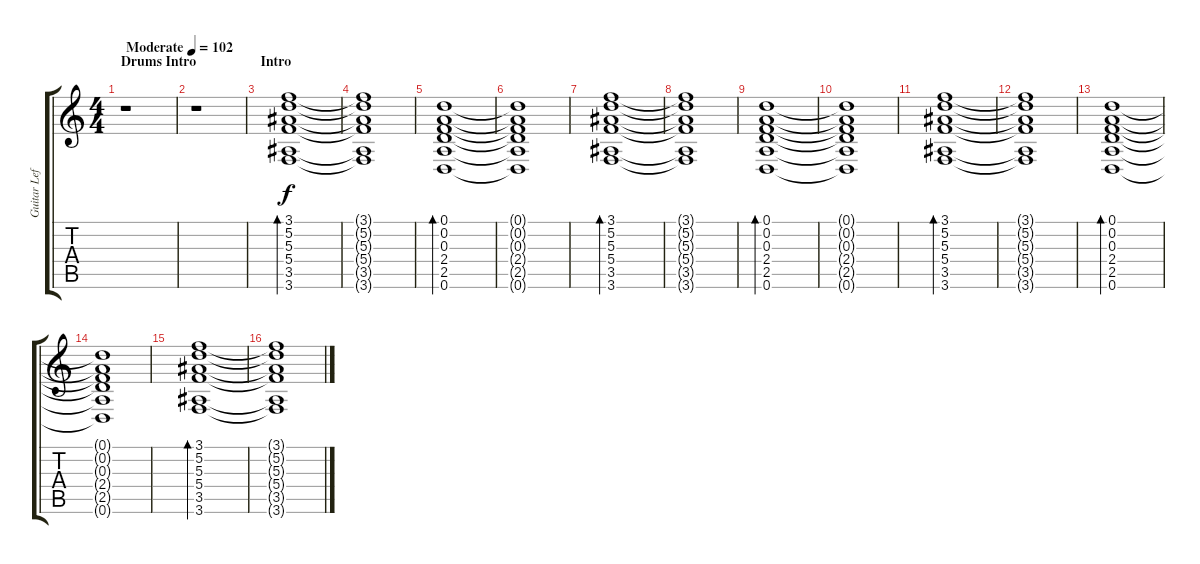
\track ("Guitar Left" "Guitar Lef") {instrument electricguitarjazz}
\staff {score tabs}
\tuning (D4 A3 F3 C3 G2 D2) {hide}
\ts (4 4)
\section ("" "Drums Intro")
\tempo (102 "Moderate")
\clef g2
\ks c
r.1{dy f instrument electricguitarjazz} |
r.1 |
\section ("" "Intro")
(3.1 5.2 5.3 5.4 3.5 3.6).1{bd 120} |
(3.1{t} 5.2{t} 5.3{t} 5.4{t} 3.5{t} 3.6{t}).1 |
(0.1 0.2 0.3 2.4 2.5 0.6).1{bd 120} |
(0.1{t} 0.2{t} 0.3{t} 2.4{t} 2.5{t} 0.6{t}).1 |
(3.1 5.2 5.3 5.4 3.5 3.6).1{bd 120} |
(3.1{t} 5.2{t} 5.3{t} 5.4{t} 3.5{t} 3.6{t}).1 |
(0.1 0.2 0.3 2.4 2.5 0.6).1{bd 120} |
(0.1{t} 0.2{t} 0.3{t} 2.4{t} 2.5{t} 0.6{t}).1 |
(3.1 5.2 5.3 5.4 3.5 3.6).1{bd 120} |
(3.1{t} 5.2{t} 5.3{t} 5.4{t} 3.5{t} 3.6{t}).1 |
(0.1 0.2 0.3 2.4 2.5 0.6).1{bd 120} |
(0.1{t} 0.2{t} 0.3{t} 2.4{t} 2.5{t} 0.6{t}).1 |
(3.1 5.2 5.3 5.4 3.5 3.6).1{bd 120} |
(3.1{t} 5.2{t} 5.3{t} 5.4{t} 3.5{t} 3.6{t}).1
